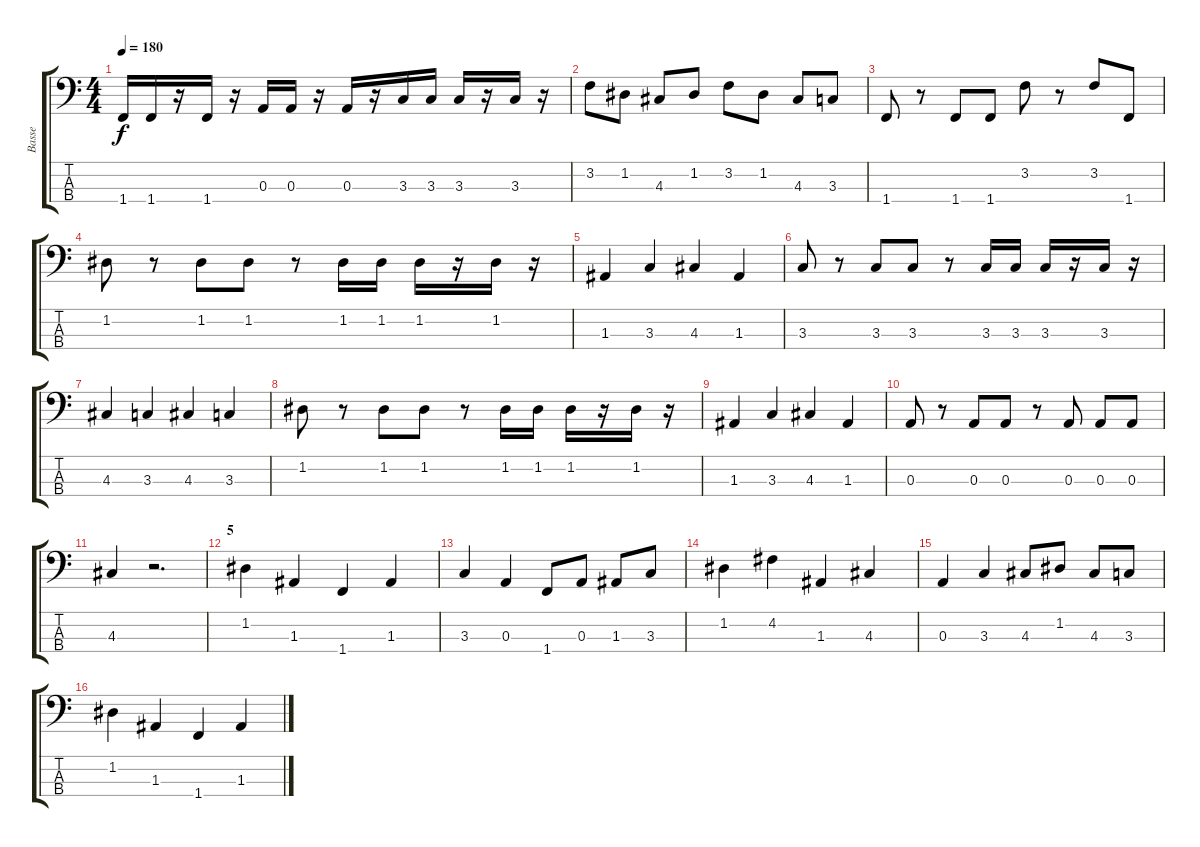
\track ("Basse" "Basse") {instrument electricbassfinger}
\staff {score tabs}
\tuning (G2 D2 A1 E1) {hide}
\ts (4 4)
\tempo 180
\clef f4
\ks c
1.4.16{dy f} 1.4.16 r.16 1.4.16 r.16 0.3.16 0.3.16 r.16 0.3.16 r.16 3.3.16 3.3.16 3.3.16 r.16 3.3.16 r.16 |
3.2.8 1.2.8 4.3.8 1.2.8 3.2.8 1.2.8 4.3.8 3.3.8 |
1.4.8 r.8 1.4.8 1.4.8 3.2.8 r.8 3.2.8 1.4.8 |
1.2.8 r.8 1.2.8 1.2.8 r.8 1.2.16 1.2.16 1.2.16 r.16 1.2.16 r.16 |
1.3.4 3.3.4 4.3.4 1.3.4 |
3.3.8 r.8 3.3.8 3.3.8 r.8 3.3.16 3.3.16 3.3.16 r.16 3.3.16 r.16 |
4.3.4 3.3.4 4.3.4 3.3.4 |
1.2.8 r.8 1.2.8 1.2.8 r.8 1.2.16 1.2.16 1.2.16 r.16 1.2.16 r.16 |
1.3.4 3.3.4 4.3.4 1.3.4 |
0.3.8 r.8 0.3.8 0.3.8 r.8 0.3.8 0.3.8 0.3.8 |
4.3.4 r.2{d} |
\section ("" "5")
1.2.4 1.3.4 1.4.4 1.3.4 |
3.3.4 0.3.4 1.4.8 0.3.8 1.3.8 3.3.8 |
1.2.4 4.2.4 1.3.4 4.3.4 |
0.3.4 3.3.4 4.3.8 1.2.8 4.3.8 3.3.8 |
1.2.4 1.3.4 1.4.4 1.3.4
